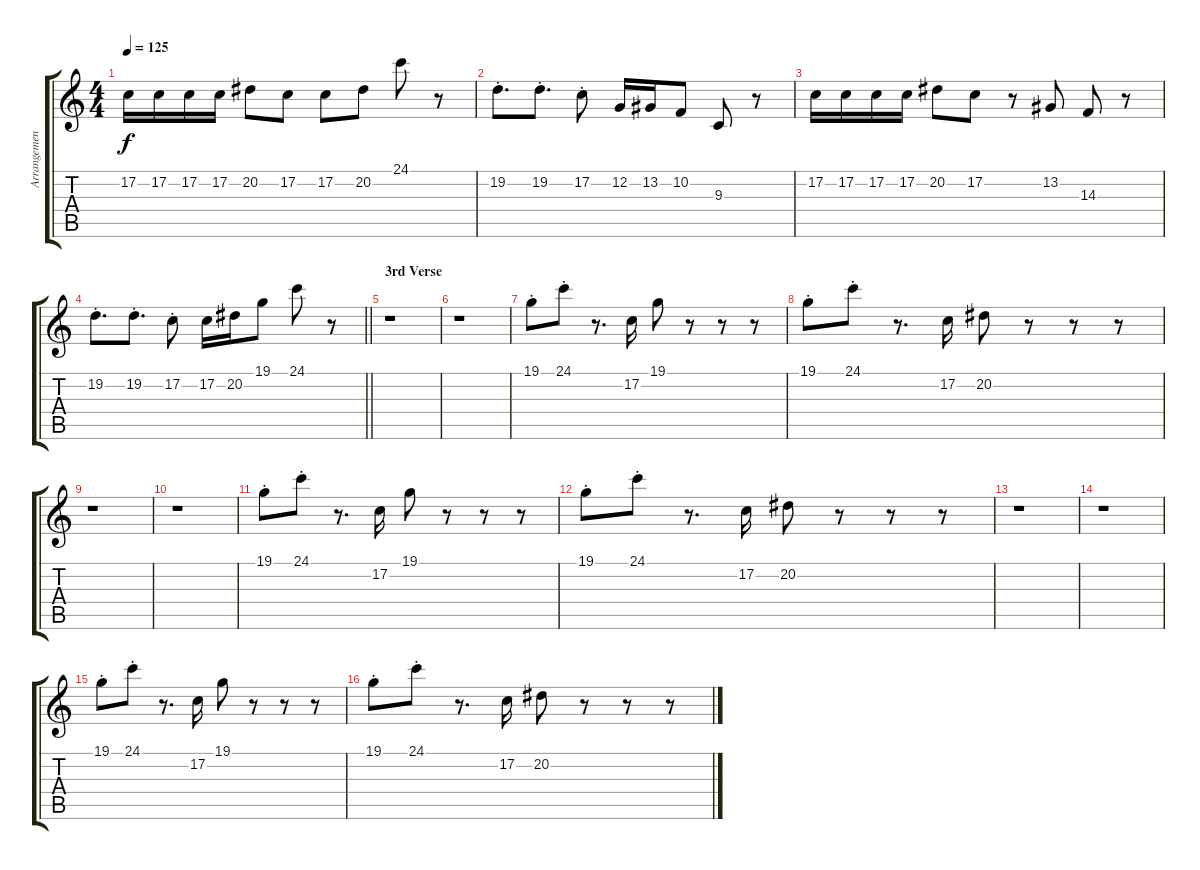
\track ("Arrangements " "Arrangemen") {instrument piccolo}
\staff {score tabs}
\tuning (C4 G3 Eb3 Bb2 F2 C2) {hide}
\ts (4 4)
\tempo 125
\clef g2
\ks c
17.2.16{dy f volume 13 balance 11 instrument piccolo} 17.2.16 17.2.16 17.2.16 20.2.8 17.2.8 17.2.8{volume 11 balance 5 instrument ocarina} 20.2.8 24.1.8 r.8 |
19.2{st}.8{d volume 13 balance 11 instrument piccolo} 19.2{st}.8{d} 17.2{st}.8 12.2.16{volume 11 balance 5 instrument ocarina} 13.2.16 10.2.8 9.3.8 r.8 |
17.2.16{volume 13 balance 11 instrument piccolo} 17.2.16 17.2.16 17.2.16 20.2.8 17.2.8 r.8{volume 11 balance 5 instrument ocarina} 13.2.8 14.3.8 r.8 |
\barLineRight lightlight
19.2{st}.8{d volume 13 balance 11 instrument piccolo} 19.2{st}.8{d} 17.2{st}.8 17.2.16{volume 11 balance 5 instrument ocarina} 20.2.16 19.1.8 24.1.8 r.8 |
\section ("" "3rd Verse")
r.1 |
r.1 |
19.1{st}.8{volume 12 balance 11 instrument piccolo} 24.1{st}.8 r.8{d} 17.2.16{balance 5} 19.1.8 r.8 r.8 r.8 |
19.1{st}.8{balance 11} 24.1{st}.8 r.8{d} 17.2.16{balance 5} 20.2.8 r.8 r.8 r.8 |
r.1 |
r.1 |
19.1{st}.8{balance 11} 24.1{st}.8 r.8{d} 17.2.16{balance 5} 19.1.8 r.8 r.8 r.8 |
19.1{st}.8{balance 11} 24.1{st}.8 r.8{d} 17.2.16{balance 5} 20.2.8 r.8 r.8 r.8 |
r.1 |
r.1 |
19.1{st}.8{balance 11} 24.1{st}.8 r.8{d} 17.2.16{balance 5} 19.1.8 r.8 r.8 r.8 |
19.1{st}.8{balance 11} 24.1{st}.8 r.8{d} 17.2.16{balance 5} 20.2.8 r.8 r.8 r.8
